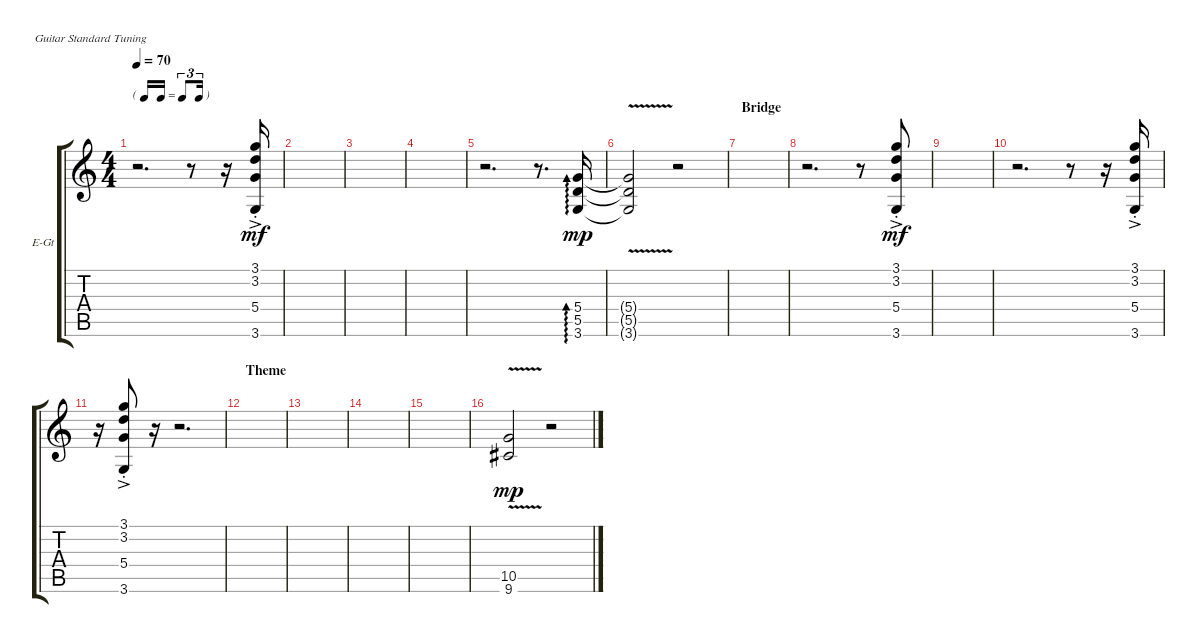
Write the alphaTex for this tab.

\bracketExtendMode groupsimilarinstruments
\firstSystemTrackNameOrientation horizontal
\otherSystemsTrackNameOrientation horizontal
\track ("LGuitar" "E-Gt") {instrument electricguitarclean}
\staff {score tabs}
\tuning (E4 B3 G3 D3 A2 E2)
\ts (4 4)
\tf triplet16th
\tempo 70
\clef g2
\ks aminor
r.2{d dy f} r.8 r.16 (3.1{ac st} 3.2{ac st} 5.4{st} 3.6{st}).16{dy mf} |
|
|
|
r.2{d} r.8{d} (3.6 5.5 5.4).16{ad 0 dy mp} |
(3.6{t} 5.5{v t} 5.4{t}).2 r.2 |
\section ("" "Bridge")
|
r.2{d} r.8 (3.1{ac st} 3.2{ac st} 5.4{st} 3.6{st}).8{dy mf} |
|
r.2{d} r.8 r.16 (3.1{ac st} 3.2{ac st} 5.4{st} 3.6{st}).16 |
r.16 (3.1{ac st} 3.2{ac st} 5.4{st} 3.6{st}).8 r.16 r.2{d} |
\section ("" "Theme")
|
|
|
|
(9.6 10.5{v}).2{dy mp} r.2
